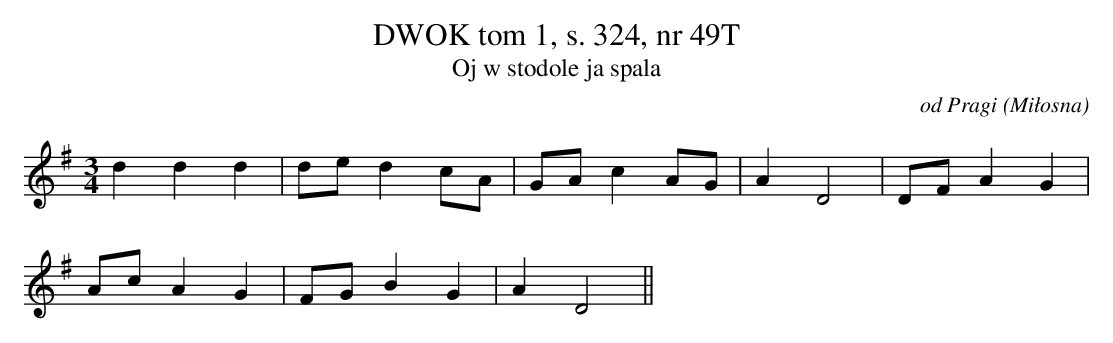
X:1
T: DWOK tom 1, s. 324, nr 49T
T: Oj w stodole ja spala
O: od Pragi (Miłosna)
M: 3/4
L: 1/8
K: G
d2d2d2 | ded2cA | GAc2AG | A2D4 | DFA2G2 |
AcA2G2 | FGB2G2 | A2D4||
